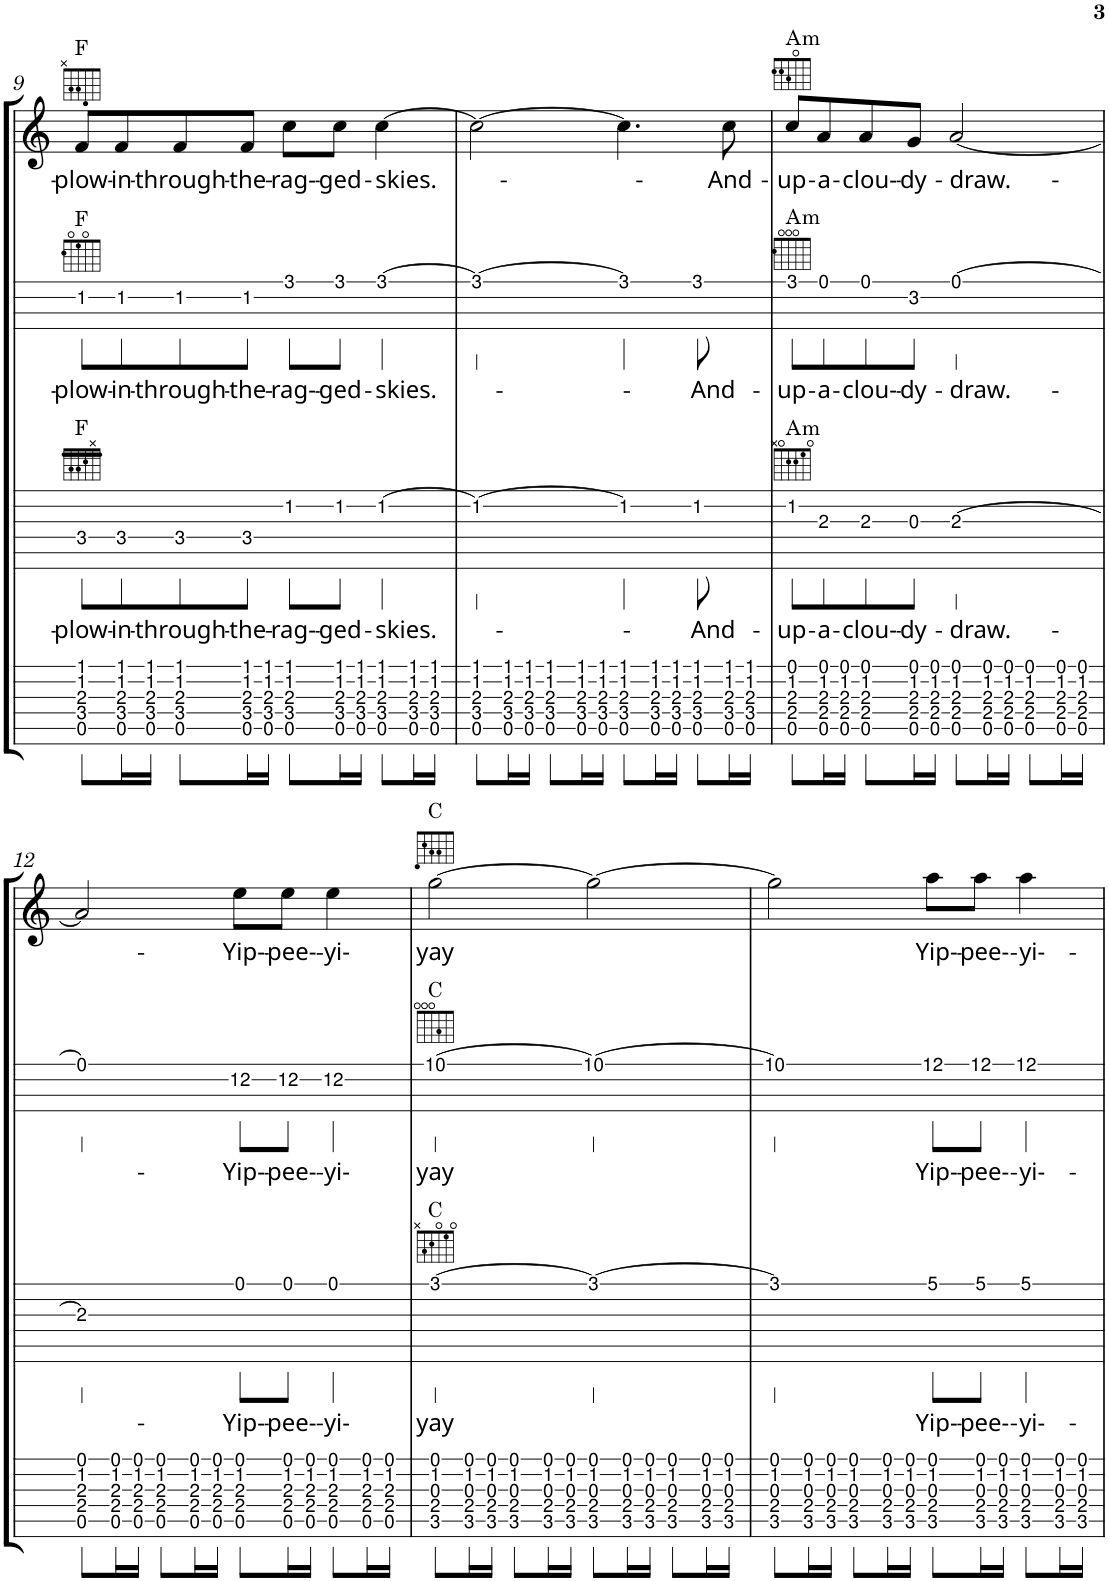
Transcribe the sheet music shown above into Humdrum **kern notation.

**kern	**kern	**text	**harte	**kern	**text	**harte	**kern	**text	**harte
*part4	*part3	*part3	*part3	*part2	*part2	*part2	*part1	*part1	*part1
*staff4	*staff3	*staff3	*	*staff2	*staff2	*	*staff1	*staff1	*
*I"Guitar	*I"Guitar	*	*	*I"Ukulele	*	*	*I"Mandolin	*	*
!!LO:PB:g=z
*	*	*	*	*	*	*	*clefG2	*	*
*k[]	*k[]	*	*	*k[]	*	*	*k[]	*	*
*M4/4	*M4/4	*	*	*M4/4	*	*	*M4/4	*	*
=9	=9	=9	=9	=9	=9	=9	=9	=9	=9
!	!	!LO:LY:b	!	!	!LO:LY:b	!	!	!LO:LY:b	!
8AA\ 8F\ 8A\ 8c\ 8f\L	8F\L	-plow-	F:maj	8f\L	-plow-	F:maj	8f/L	-plow-	F:maj
!	!	!LO:LY:b	!	!	!LO:LY:b	!	!	!LO:LY:b	!
16AA\ 16F\ 16A\ 16c\ 16f\L	8F\	-in-	.	8f\	-in-	.	8f/	-in-	.
16AA\ 16F\ 16A\ 16c\ 16f\JJ	.	.	.	.	.	.	.	.	.
!	!	!LO:LY:b	!	!	!LO:LY:b	!	!	!LO:LY:b	!
8AA\ 8F\ 8A\ 8c\ 8f\L	8F\	-through-	.	8f\	-through-	.	8f/	-through-	.
!	!	!LO:LY:b	!	!	!LO:LY:b	!	!	!LO:LY:b	!
16AA\ 16F\ 16A\ 16c\ 16f\L	8F\J	-the-	.	8f\J	-the-	.	8f/J	-the-	.
16AA\ 16F\ 16A\ 16c\ 16f\JJ	.	.	.	.	.	.	.	.	.
!	!	!LO:LY:b	!	!	!LO:LY:b	!	!	!LO:LY:b	!
8AA\ 8F\ 8A\ 8c\ 8f\L	8c\L	-rag--	.	8cc\L	-rag--	.	8cc\L	-rag--	.
!	!	!LO:LY:b	!	!	!LO:LY:b	!	!	!LO:LY:b	!
16AA\ 16F\ 16A\ 16c\ 16f\L	8c\J	-ged-	.	8cc\J	-ged-	.	8cc\J	-ged-	.
16AA\ 16F\ 16A\ 16c\ 16f\JJ	.	.	.	.	.	.	.	.	.
!	!	!LO:LY:b	!	!	!LO:LY:b	!	!	!LO:LY:b	!
8AA\ 8F\ 8A\ 8c\ 8f\L	[4c\	-skies.-	.	[4cc\	-skies.-	.	[4cc\	-skies.-	.
16AA\ 16F\ 16A\ 16c\ 16f\L	.	.	.	.	.	.	.	.	.
16AA\ 16F\ 16A\ 16c\ 16f\JJ	.	.	.	.	.	.	.	.	.
=10	=10	=10	=10	=10	=10	=10	=10	=10	=10
8AA\ 8F\ 8A\ 8c\ 8f\L	2c\_	.	.	2cc\_	.	.	2cc\_	.	.
16AA\ 16F\ 16A\ 16c\ 16f\L	.	.	.	.	.	.	.	.	.
16AA\ 16F\ 16A\ 16c\ 16f\JJ	.	.	.	.	.	.	.	.	.
8AA\ 8F\ 8A\ 8c\ 8f\L	.	.	.	.	.	.	.	.	.
16AA\ 16F\ 16A\ 16c\ 16f\L	.	.	.	.	.	.	.	.	.
16AA\ 16F\ 16A\ 16c\ 16f\JJ	.	.	.	.	.	.	.	.	.
8AA\ 8F\ 8A\ 8c\ 8f\L	4c\]	.	.	4cc\]	.	.	4.cc\]	.	.
16AA\ 16F\ 16A\ 16c\ 16f\L	.	.	.	.	.	.	.	.	.
16AA\ 16F\ 16A\ 16c\ 16f\JJ	.	.	.	.	.	.	.	.	.
!	!	!LO:LY:b	!	!	!LO:LY:b	!	!	!	!
8AA\ 8F\ 8A\ 8c\ 8f\L	8c\	-And-	.	8cc\	-And-	.	.	.	.
!	!	!	!	!	!	!	!	!LO:LY:b	!
16AA\ 16F\ 16A\ 16c\ 16f\L	8ryy	.	.	8ryy	.	.	8cc\	-And-	.
16AA\ 16F\ 16A\ 16c\ 16f\JJ	.	.	.	.	.	.	.	.	.
=11	=11	=11	=11	=11	=11	=11	=11	=11	=11
!	!	!LO:LY:b	!LO:H:kt=m	!	!LO:LY:b	!LO:H:kt=m	!	!LO:LY:b	!LO:H:kt=m
8AA\ 8E\ 8A\ 8c\ 8e\L	8c\L	-up-	A:min	8cc\L	-up-	A:min	8cc/L	-up-	A:min
!	!	!LO:LY:b	!	!	!LO:LY:b	!	!	!LO:LY:b	!
16AA\ 16E\ 16A\ 16c\ 16e\L	8A\	-a-	.	8a\	-a-	.	8a/	-a-	.
16AA\ 16E\ 16A\ 16c\ 16e\JJ	.	.	.	.	.	.	.	.	.
!	!	!LO:LY:b	!	!	!LO:LY:b	!	!	!LO:LY:b	!
8AA\ 8E\ 8A\ 8c\ 8e\L	8A\	-clou--	.	8a\	-clou--	.	8a/	-clou--	.
!	!	!LO:LY:b	!	!	!LO:LY:b	!	!	!LO:LY:b	!
16AA\ 16E\ 16A\ 16c\ 16e\L	8G\J	-dy-	.	8g\J	-dy-	.	8g/J	-dy-	.
16AA\ 16E\ 16A\ 16c\ 16e\JJ	.	.	.	.	.	.	.	.	.
!	!	!LO:LY:b	!	!	!LO:LY:b	!	!	!LO:LY:b	!
8AA\ 8E\ 8A\ 8c\ 8e\L	[2A\	-draw.-	.	[2a\	-draw.-	.	[2a/	-draw.-	.
16AA\ 16E\ 16A\ 16c\ 16e\L	.	.	.	.	.	.	.	.	.
16AA\ 16E\ 16A\ 16c\ 16e\JJ	.	.	.	.	.	.	.	.	.
8AA\ 8E\ 8A\ 8c\ 8e\L	.	.	.	.	.	.	.	.	.
16AA\ 16E\ 16A\ 16c\ 16e\L	.	.	.	.	.	.	.	.	.
16AA\ 16E\ 16A\ 16c\ 16e\JJ	.	.	.	.	.	.	.	.	.
!!LO:LB:g=z
=12	=12	=12	=12	=12	=12	=12	=12	=12	=12
8AA\ 8E\ 8A\ 8c\ 8e\L	2A\]	.	.	2a\]	.	.	2a/]	.	.
16AA\ 16E\ 16A\ 16c\ 16e\L	.	.	.	.	.	.	.	.	.
16AA\ 16E\ 16A\ 16c\ 16e\JJ	.	.	.	.	.	.	.	.	.
8AA\ 8E\ 8A\ 8c\ 8e\L	.	.	.	.	.	.	.	.	.
16AA\ 16E\ 16A\ 16c\ 16e\L	.	.	.	.	.	.	.	.	.
16AA\ 16E\ 16A\ 16c\ 16e\JJ	.	.	.	.	.	.	.	.	.
!	!	!LO:LY:b	!	!	!LO:LY:b	!	!	!LO:LY:b	!
8AA\ 8E\ 8A\ 8c\ 8e\L	8e\L	-Yip--	.	8ee\L	-Yip--	.	8ee\L	-Yip--	.
!	!	!LO:LY:b	!	!	!LO:LY:b	!	!	!LO:LY:b	!
16AA\ 16E\ 16A\ 16c\ 16e\L	8e\J	-pee--	.	8ee\J	-pee--	.	8ee\J	-pee--	.
16AA\ 16E\ 16A\ 16c\ 16e\JJ	.	.	.	.	.	.	.	.	.
!	!	!LO:LY:b	!	!	!LO:LY:b	!	!	!LO:LY:b	!
8AA\ 8E\ 8A\ 8c\ 8e\L	4e\	-yi-	.	4ee\	-yi-	.	4ee\	-yi-	.
16AA\ 16E\ 16A\ 16c\ 16e\L	.	.	.	.	.	.	.	.	.
16AA\ 16E\ 16A\ 16c\ 16e\JJ	.	.	.	.	.	.	.	.	.
=13	=13	=13	=13	=13	=13	=13	=13	=13	=13
!	!	!LO:LY:b	!	!	!LO:LY:b	!	!	!LO:LY:b	!
8C\ 8E\ 8G\ 8c\ 8e\L	[2g\	yay	C:maj	[2gg\	yay	C:maj	[2gg\	yay	C:maj
16C\ 16E\ 16G\ 16c\ 16e\L	.	.	.	.	.	.	.	.	.
16C\ 16E\ 16G\ 16c\ 16e\JJ	.	.	.	.	.	.	.	.	.
8C\ 8E\ 8G\ 8c\ 8e\L	.	.	.	.	.	.	.	.	.
16C\ 16E\ 16G\ 16c\ 16e\L	.	.	.	.	.	.	.	.	.
16C\ 16E\ 16G\ 16c\ 16e\JJ	.	.	.	.	.	.	.	.	.
8C\ 8E\ 8G\ 8c\ 8e\L	2g\_	.	.	2gg\_	.	.	2gg\_	.	.
16C\ 16E\ 16G\ 16c\ 16e\L	.	.	.	.	.	.	.	.	.
16C\ 16E\ 16G\ 16c\ 16e\JJ	.	.	.	.	.	.	.	.	.
8C\ 8E\ 8G\ 8c\ 8e\L	.	.	.	.	.	.	.	.	.
16C\ 16E\ 16G\ 16c\ 16e\L	.	.	.	.	.	.	.	.	.
16C\ 16E\ 16G\ 16c\ 16e\JJ	.	.	.	.	.	.	.	.	.
=14	=14	=14	=14	=14	=14	=14	=14	=14	=14
8C\ 8E\ 8G\ 8c\ 8e\L	2g\]	.	.	2gg\]	.	.	2gg\]	.	.
16C\ 16E\ 16G\ 16c\ 16e\L	.	.	.	.	.	.	.	.	.
16C\ 16E\ 16G\ 16c\ 16e\JJ	.	.	.	.	.	.	.	.	.
8C\ 8E\ 8G\ 8c\ 8e\L	.	.	.	.	.	.	.	.	.
16C\ 16E\ 16G\ 16c\ 16e\L	.	.	.	.	.	.	.	.	.
16C\ 16E\ 16G\ 16c\ 16e\JJ	.	.	.	.	.	.	.	.	.
!	!	!LO:LY:b	!	!	!LO:LY:b	!	!	!LO:LY:b	!
8C\ 8E\ 8G\ 8c\ 8e\L	8a\L	Yip--	.	8aa\L	Yip--	.	8aa\L	Yip--	.
!	!	!LO:LY:b	!	!	!LO:LY:b	!	!	!LO:LY:b	!
16C\ 16E\ 16G\ 16c\ 16e\L	8a\J	-pee--	.	8aa\J	-pee--	.	8aa\J	-pee--	.
16C\ 16E\ 16G\ 16c\ 16e\JJ	.	.	.	.	.	.	.	.	.
!	!	!LO:LY:b	!	!	!LO:LY:b	!	!	!LO:LY:b	!
8C\ 8E\ 8G\ 8c\ 8e\L	4a\	-yi--	.	4aa\	-yi--	.	4aa\	-yi--	.
16C\ 16E\ 16G\ 16c\ 16e\L	.	.	.	.	.	.	.	.	.
16C\ 16E\ 16G\ 16c\ 16e\JJ	.	.	.	.	.	.	.	.	.
=	=	=	=	=	=	=	=	=	=
*-	*-	*-	*-	*-	*-	*-	*-	*-	*-
